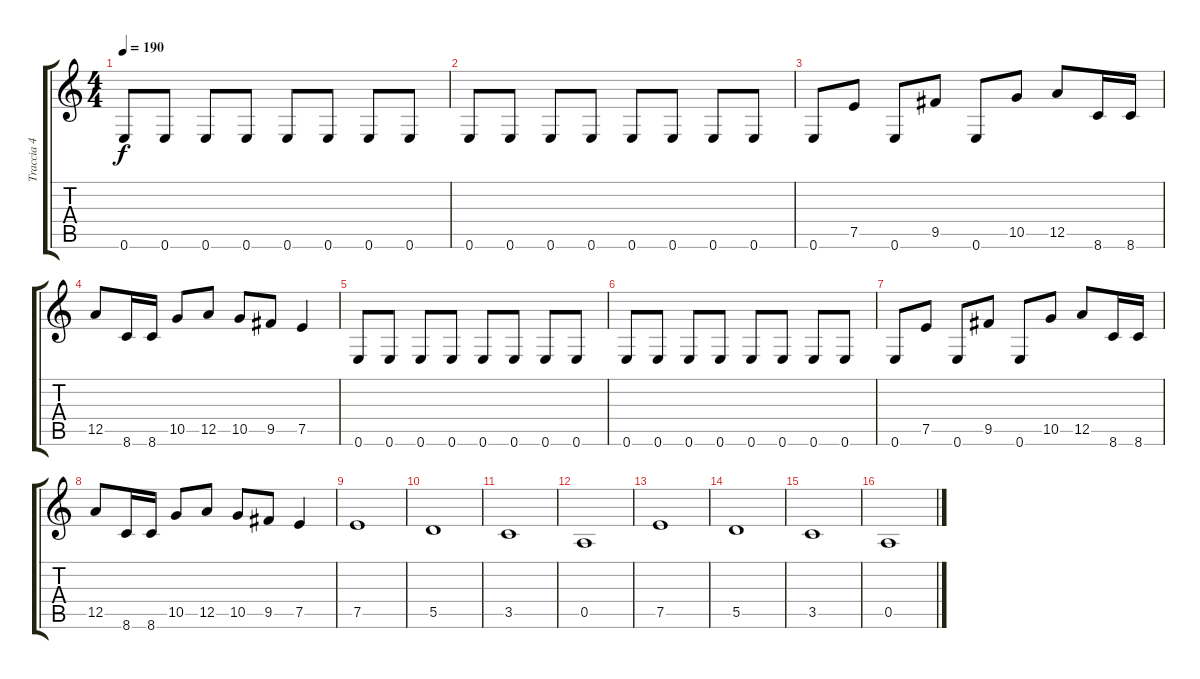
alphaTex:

\track ("Traccia 4" "Traccia 4") {instrument electricbassfinger}
\staff {score tabs}
\tuning (E4 B3 G3 D3 A2 E2) {hide}
\ts (4 4)
\tempo 190
\clef g2
\ks c
0.6.8{dy f} 0.6.8 0.6.8 0.6.8 0.6.8 0.6.8 0.6.8 0.6.8 |
0.6.8 0.6.8 0.6.8 0.6.8 0.6.8 0.6.8 0.6.8 0.6.8 |
0.6.8 7.5.8 0.6.8 9.5.8 0.6.8 10.5.8 12.5.8 8.6.16 8.6.16 |
12.5.8 8.6.16 8.6.16 10.5.8 12.5.8 10.5.8 9.5.8 7.5.4 |
0.6.8 0.6.8 0.6.8 0.6.8 0.6.8 0.6.8 0.6.8 0.6.8 |
0.6.8 0.6.8 0.6.8 0.6.8 0.6.8 0.6.8 0.6.8 0.6.8 |
0.6.8 7.5.8 0.6.8 9.5.8 0.6.8 10.5.8 12.5.8 8.6.16 8.6.16 |
12.5.8 8.6.16 8.6.16 10.5.8 12.5.8 10.5.8 9.5.8 7.5.4 |
7.5.1 |
5.5.1 |
3.5.1 |
0.5.1 |
7.5.1 |
5.5.1 |
3.5.1 |
0.5.1
